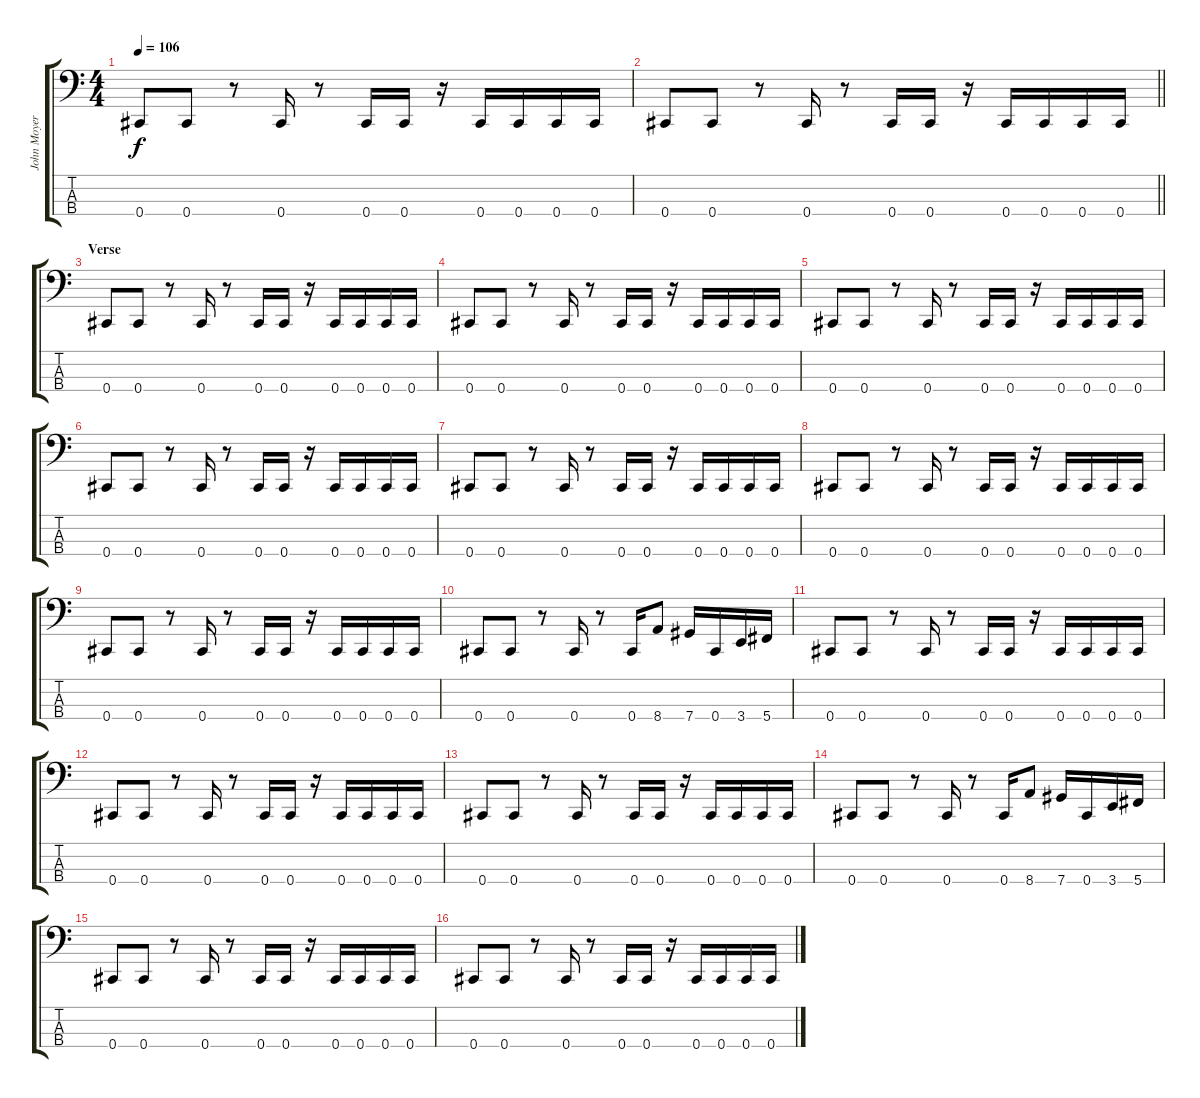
\track ("John Moyer" "John Moyer") {instrument electricbassfinger}
\staff {score tabs}
\tuning (Gb2 Db2 Ab1 Db1) {hide}
\ts (4 4)
\tempo 106
\clef f4
\ks c
0.4.8{dy f} 0.4.8 r.8 0.4.16 r.8 0.4.16 0.4.16 r.16 0.4.16 0.4.16 0.4.16 0.4.16 |
\barLineRight lightlight
0.4.8 0.4.8 r.8 0.4.16 r.8 0.4.16 0.4.16 r.16 0.4.16 0.4.16 0.4.16 0.4.16 |
\section ("" "Verse")
0.4.8 0.4.8 r.8 0.4.16 r.8 0.4.16 0.4.16 r.16 0.4.16 0.4.16 0.4.16 0.4.16 |
0.4.8 0.4.8 r.8 0.4.16 r.8 0.4.16 0.4.16 r.16 0.4.16 0.4.16 0.4.16 0.4.16 |
0.4.8 0.4.8 r.8 0.4.16 r.8 0.4.16 0.4.16 r.16 0.4.16 0.4.16 0.4.16 0.4.16 |
0.4.8 0.4.8 r.8 0.4.16 r.8 0.4.16 0.4.16 r.16 0.4.16 0.4.16 0.4.16 0.4.16 |
0.4.8 0.4.8 r.8 0.4.16 r.8 0.4.16 0.4.16 r.16 0.4.16 0.4.16 0.4.16 0.4.16 |
0.4.8 0.4.8 r.8 0.4.16 r.8 0.4.16 0.4.16 r.16 0.4.16 0.4.16 0.4.16 0.4.16 |
0.4.8 0.4.8 r.8 0.4.16 r.8 0.4.16 0.4.16 r.16 0.4.16 0.4.16 0.4.16 0.4.16 |
0.4.8 0.4.8 r.8 0.4.16 r.8 0.4.16 8.4.8 7.4.16 0.4.16 3.4.16 5.4.16 |
0.4.8 0.4.8 r.8 0.4.16 r.8 0.4.16 0.4.16 r.16 0.4.16 0.4.16 0.4.16 0.4.16 |
0.4.8 0.4.8 r.8 0.4.16 r.8 0.4.16 0.4.16 r.16 0.4.16 0.4.16 0.4.16 0.4.16 |
0.4.8 0.4.8 r.8 0.4.16 r.8 0.4.16 0.4.16 r.16 0.4.16 0.4.16 0.4.16 0.4.16 |
0.4.8 0.4.8 r.8 0.4.16 r.8 0.4.16 8.4.8 7.4.16 0.4.16 3.4.16 5.4.16 |
0.4.8 0.4.8 r.8 0.4.16 r.8 0.4.16 0.4.16 r.16 0.4.16 0.4.16 0.4.16 0.4.16 |
0.4.8 0.4.8 r.8 0.4.16 r.8 0.4.16 0.4.16 r.16 0.4.16 0.4.16 0.4.16 0.4.16
